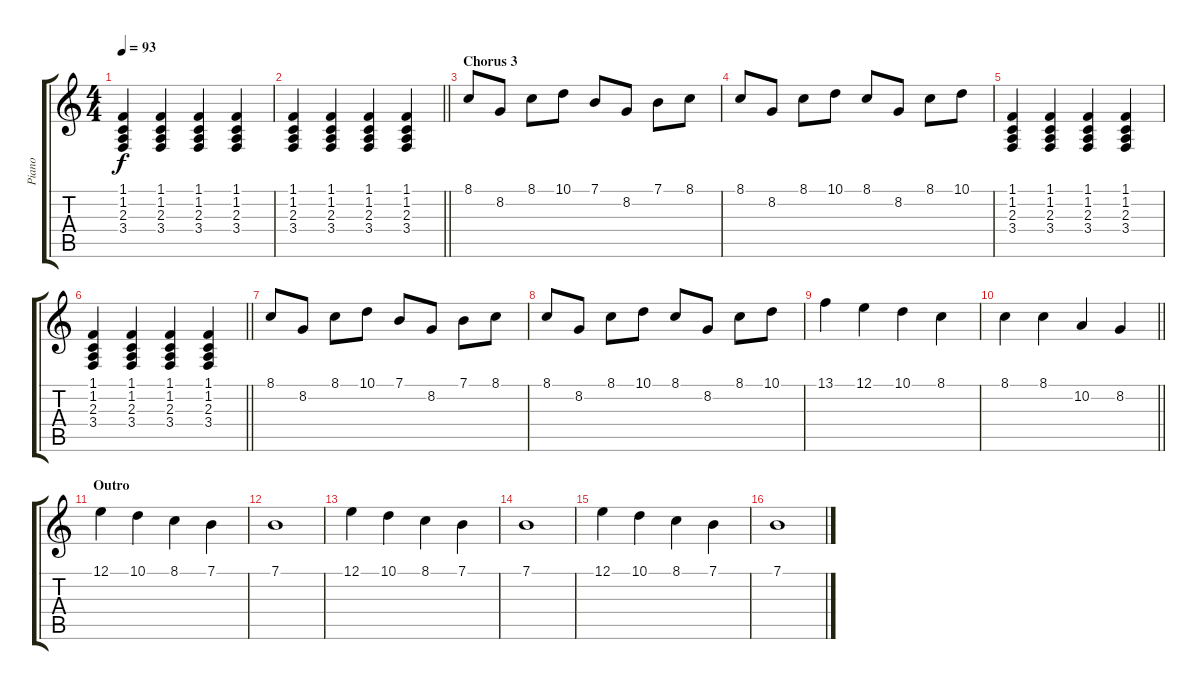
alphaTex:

\track ("Piano" "Piano") {instrument acousticgrandpiano}
\staff {score tabs}
\tuning (E4 B3 G3 D3 A2 E2) {hide}
\ts (4 4)
\tempo 93
\clef g2
\ks c
(1.1 1.2 2.3 3.4).4{dy f} (1.1 1.2 2.3 3.4).4 (1.1 1.2 2.3 3.4).4 (1.1 1.2 2.3 3.4).4 |
\barLineRight lightlight
(1.1 1.2 2.3 3.4).4 (1.1 1.2 2.3 3.4).4 (1.1 1.2 2.3 3.4).4 (1.1 1.2 2.3 3.4).4 |
\section ("" "Chorus 3")
8.1.8 8.2.8 8.1.8 10.1.8 7.1.8 8.2.8 7.1.8 8.1.8 |
8.1.8 8.2.8 8.1.8 10.1.8 8.1.8 8.2.8 8.1.8 10.1.8 |
(1.1 1.2 2.3 3.4).4 (1.1 1.2 2.3 3.4).4 (1.1 1.2 2.3 3.4).4 (1.1 1.2 2.3 3.4).4 |
\barLineRight lightlight
(1.1 1.2 2.3 3.4).4 (1.1 1.2 2.3 3.4).4 (1.1 1.2 2.3 3.4).4 (1.1 1.2 2.3 3.4).4 |
8.1.8 8.2.8 8.1.8 10.1.8 7.1.8 8.2.8 7.1.8 8.1.8 |
8.1.8 8.2.8 8.1.8 10.1.8 8.1.8 8.2.8 8.1.8 10.1.8 |
13.1.4{volume 12} 12.1.4 10.1.4 8.1.4 |
\barLineRight lightlight
8.1.4 8.1.4 10.2.4 8.2.4 |
\section ("" "Outro")
12.1.4 10.1.4 8.1.4 7.1.4 |
7.1.1 |
12.1.4 10.1.4 8.1.4 7.1.4 |
7.1.1 |
12.1.4 10.1.4 8.1.4 7.1.4 |
7.1.1
